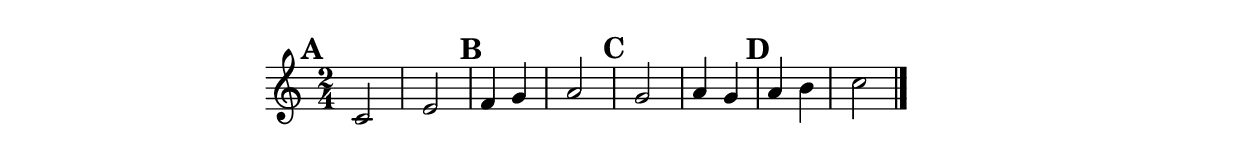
\version "2.18.2"

\paper{
  indent=0\mm
  line-width=120\mm
  oddFooterMarkup=##f
  oddHeaderMarkup=##f
  bookTitleMarkup = ##f
  scoreTitleMarkup = ##f
}


\relative c' {

\set Score.markFormatter = #format-mark-circle-numbers

\time 2/4
  \mark \default
  c2 | e | 
  \mark \default
  f4 g | a2 |
  \mark \default
  g | a4 g |
  \mark \default
  a4 b | c2 |  
  \bar "|."

}
